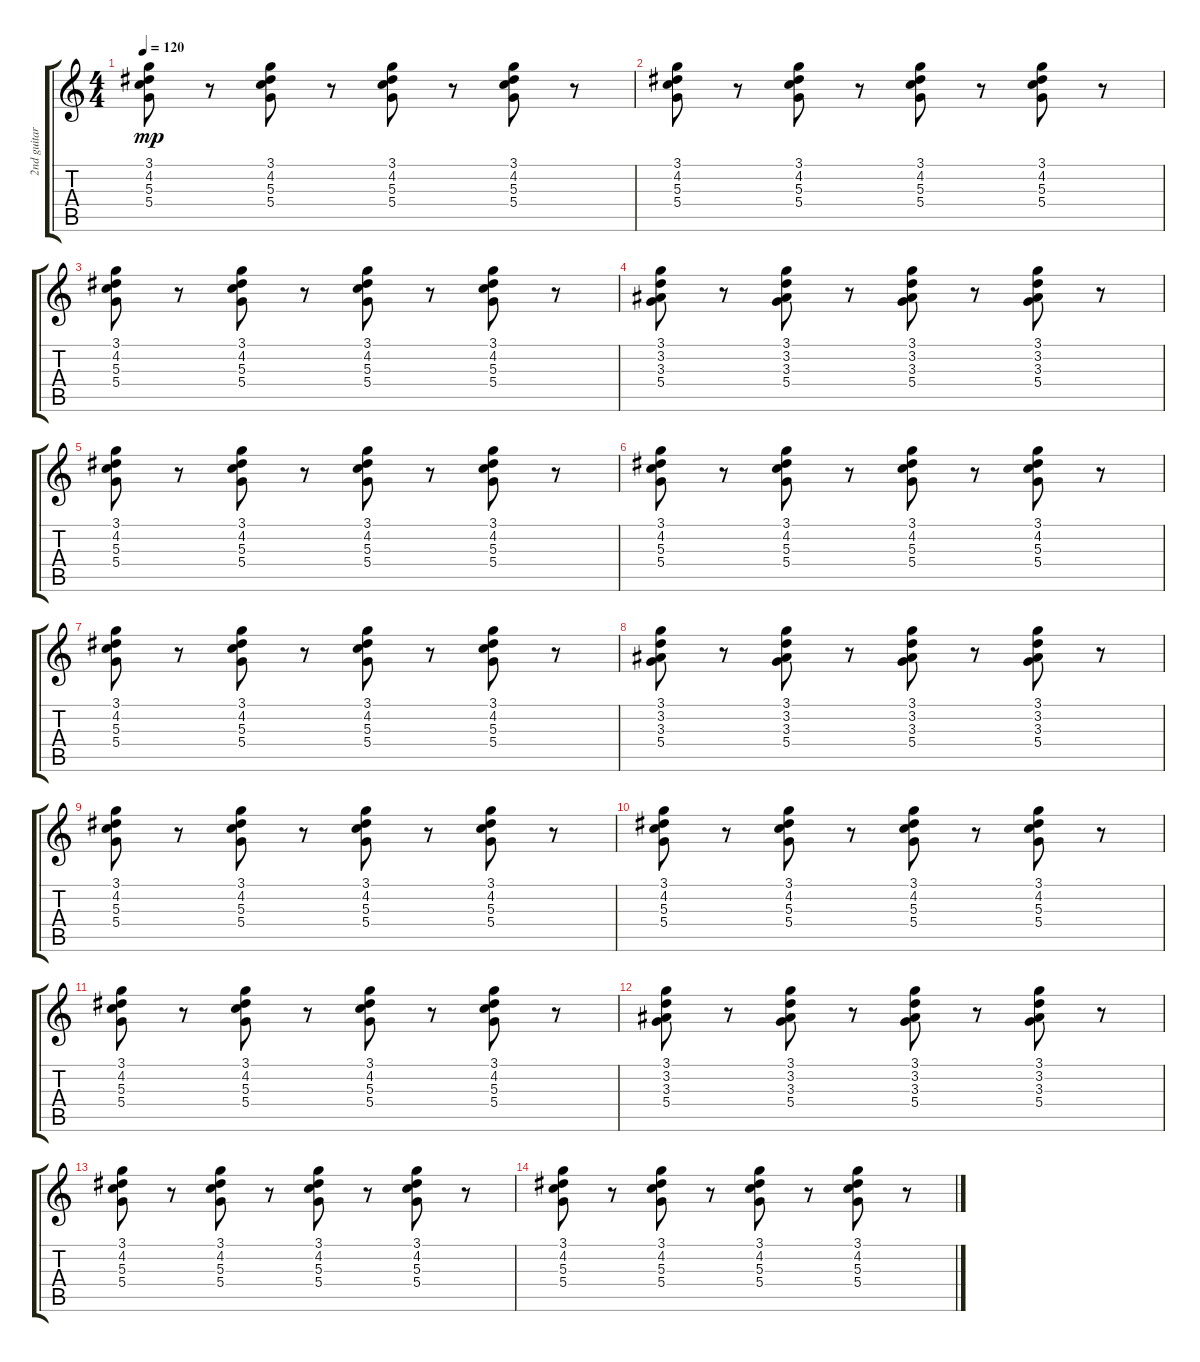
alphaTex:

\track ("2nd guitar" "2nd guitar") {instrument acousticguitarsteel}
\staff {score tabs}
\tuning (E4 B3 G3 D3 A2 E2) {hide}
\ts (4 4)
\tempo 120
\clef g2
\ks c
(3.1 4.2 5.3 5.4).8{dy mp} r.8 (3.1 4.2 5.3 5.4).8 r.8 (3.1 4.2 5.3 5.4).8 r.8 (3.1 4.2 5.3 5.4).8 r.8 |
(3.1 4.2 5.3 5.4).8 r.8 (3.1 4.2 5.3 5.4).8 r.8 (3.1 4.2 5.3 5.4).8 r.8 (3.1 4.2 5.3 5.4).8 r.8 |
(3.1 4.2 5.3 5.4).8 r.8 (3.1 4.2 5.3 5.4).8 r.8 (3.1 4.2 5.3 5.4).8 r.8 (3.1 4.2 5.3 5.4).8 r.8 |
(3.1 3.2 3.3 5.4).8 r.8 (3.1 3.2 3.3 5.4).8 r.8 (3.1 3.2 3.3 5.4).8 r.8 (3.1 3.2 3.3 5.4).8 r.8 |
(3.1 4.2 5.3 5.4).8 r.8 (3.1 4.2 5.3 5.4).8 r.8 (3.1 4.2 5.3 5.4).8 r.8 (3.1 4.2 5.3 5.4).8 r.8 |
(3.1 4.2 5.3 5.4).8 r.8 (3.1 4.2 5.3 5.4).8 r.8 (3.1 4.2 5.3 5.4).8 r.8 (3.1 4.2 5.3 5.4).8 r.8 |
(3.1 4.2 5.3 5.4).8 r.8 (3.1 4.2 5.3 5.4).8 r.8 (3.1 4.2 5.3 5.4).8 r.8 (3.1 4.2 5.3 5.4).8 r.8 |
(3.1 3.2 3.3 5.4).8 r.8 (3.1 3.2 3.3 5.4).8 r.8 (3.1 3.2 3.3 5.4).8 r.8 (3.1 3.2 3.3 5.4).8 r.8 |
(3.1 4.2 5.3 5.4).8 r.8 (3.1 4.2 5.3 5.4).8 r.8 (3.1 4.2 5.3 5.4).8 r.8 (3.1 4.2 5.3 5.4).8 r.8 |
(3.1 4.2 5.3 5.4).8 r.8 (3.1 4.2 5.3 5.4).8 r.8 (3.1 4.2 5.3 5.4).8 r.8 (3.1 4.2 5.3 5.4).8 r.8 |
(3.1 4.2 5.3 5.4).8 r.8 (3.1 4.2 5.3 5.4).8 r.8 (3.1 4.2 5.3 5.4).8 r.8 (3.1 4.2 5.3 5.4).8 r.8 |
(3.1 3.2 3.3 5.4).8 r.8 (3.1 3.2 3.3 5.4).8 r.8 (3.1 3.2 3.3 5.4).8 r.8 (3.1 3.2 3.3 5.4).8 r.8 |
(3.1 4.2 5.3 5.4).8 r.8 (3.1 4.2 5.3 5.4).8 r.8 (3.1 4.2 5.3 5.4).8 r.8 (3.1 4.2 5.3 5.4).8 r.8 |
(3.1 4.2 5.3 5.4).8 r.8 (3.1 4.2 5.3 5.4).8 r.8 (3.1 4.2 5.3 5.4).8 r.8 (3.1 4.2 5.3 5.4).8 r.8
